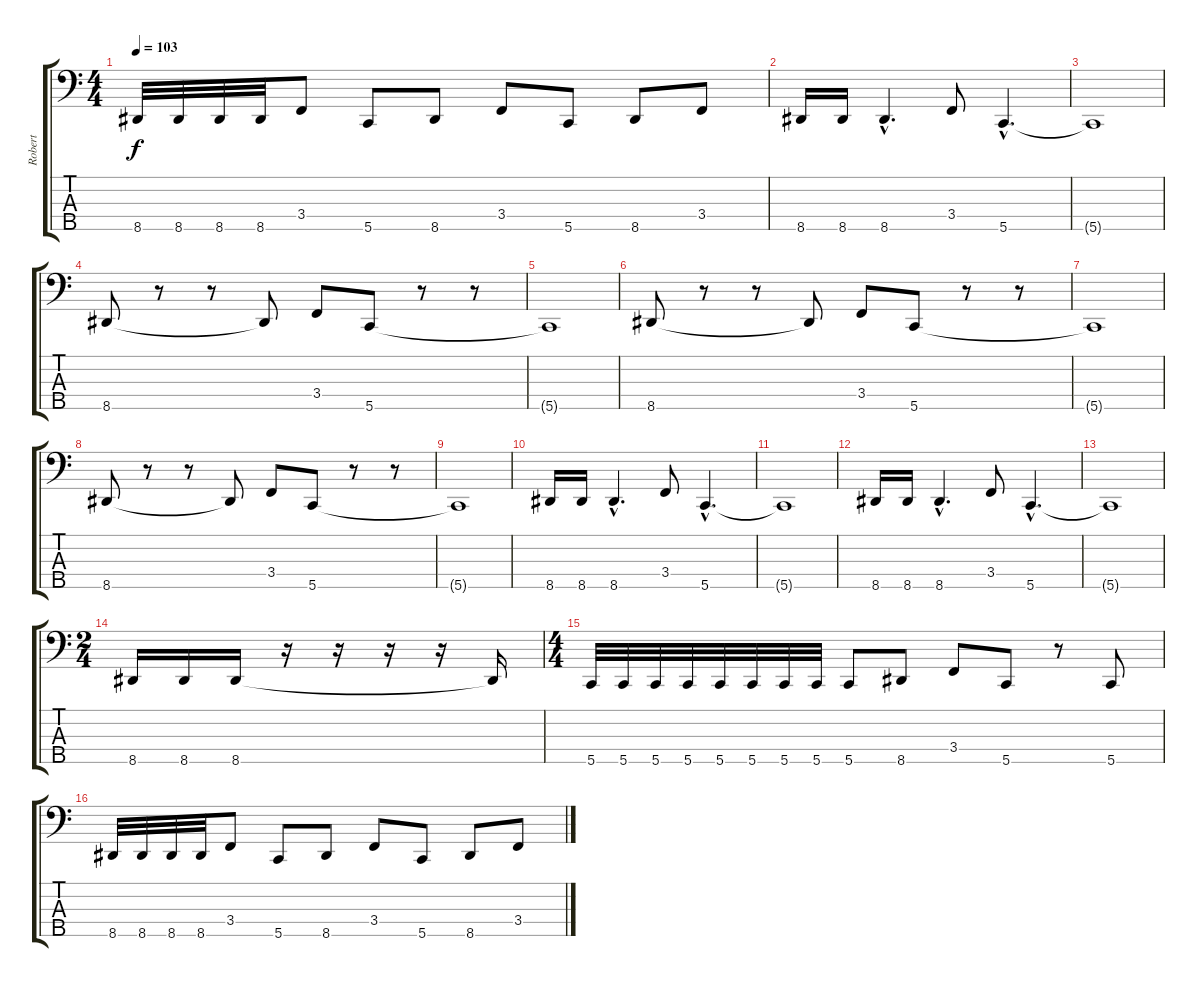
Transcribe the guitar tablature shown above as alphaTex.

\track ("Robert" "Robert") {instrument electricbassfinger}
\staff {score tabs}
\tuning (F2 C2 G1 D1 G0) {hide}
\ts (4 4)
\tempo 103
\clef f4
\ks c
8.5.32{dy f} 8.5.32 8.5.32 8.5.32 3.4.8 5.5.8 8.5.8 3.4.8 5.5.8 8.5.8 3.4.8 |
8.5.16 8.5.16 8.5{hac}.4{d} 3.4.8 5.5{hac}.4{d} |
5.5{t}.1 |
8.5.8 r.8 r.8 8.5{t}.8 3.4.8 5.5.8 r.8 r.8 |
5.5{t}.1 |
8.5.8 r.8 r.8 8.5{t}.8 3.4.8 5.5.8 r.8 r.8 |
5.5{t}.1 |
8.5.8 r.8 r.8 8.5{t}.8 3.4.8 5.5.8 r.8 r.8 |
5.5{t}.1 |
8.5.16 8.5.16 8.5{hac}.4{d} 3.4.8 5.5{hac}.4{d} |
5.5{t}.1 |
8.5.16 8.5.16 8.5{hac}.4{d} 3.4.8 5.5{hac}.4{d} |
5.5{t}.1 |
\ts (2 4)
8.5.16 8.5.16 8.5.16 r.16 r.16 r.16 r.16 8.5{t}.16 |
\ts (4 4)
5.5.32 5.5.32 5.5.32 5.5.32 5.5.32 5.5.32 5.5.32 5.5.32 5.5.8 8.5.8 3.4.8 5.5.8 r.8 5.5.8 |
8.5.32 8.5.32 8.5.32 8.5.32 3.4.8 5.5.8 8.5.8 3.4.8 5.5.8 8.5.8 3.4.8
